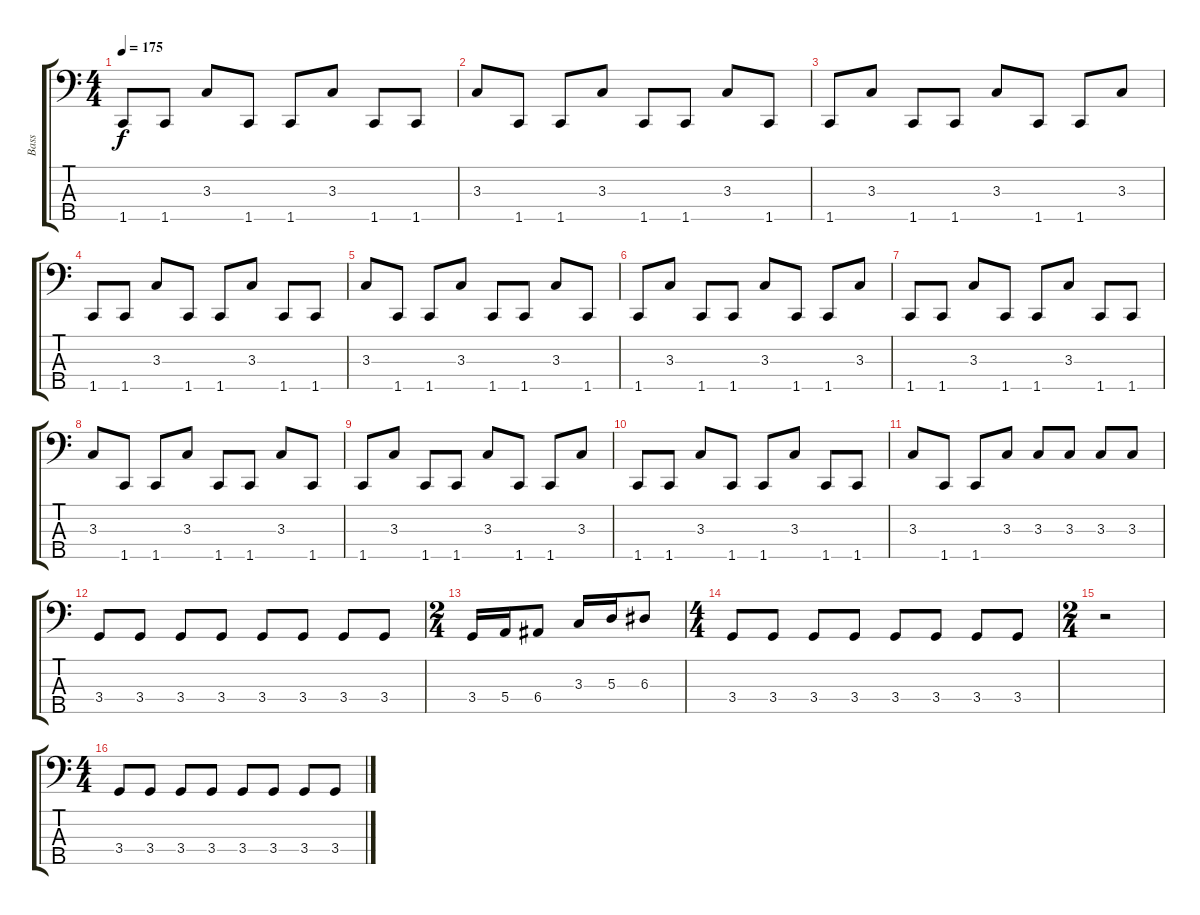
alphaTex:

\track ("Bass" "Bass") {instrument electricbassfinger}
\staff {score tabs}
\tuning (G2 D2 A1 E1 B0) {hide}
\ts (4 4)
\tempo 175
\clef f4
\ks c
1.5.8{dy f} 1.5.8 3.3.8 1.5.8 1.5.8 3.3.8 1.5.8 1.5.8 |
3.3.8 1.5.8 1.5.8 3.3.8 1.5.8 1.5.8 3.3.8 1.5.8 |
1.5.8 3.3.8 1.5.8 1.5.8 3.3.8 1.5.8 1.5.8 3.3.8 |
1.5.8 1.5.8 3.3.8 1.5.8 1.5.8 3.3.8 1.5.8 1.5.8 |
3.3.8 1.5.8 1.5.8 3.3.8 1.5.8 1.5.8 3.3.8 1.5.8 |
1.5.8 3.3.8 1.5.8 1.5.8 3.3.8 1.5.8 1.5.8 3.3.8 |
1.5.8 1.5.8 3.3.8 1.5.8 1.5.8 3.3.8 1.5.8 1.5.8 |
3.3.8 1.5.8 1.5.8 3.3.8 1.5.8 1.5.8 3.3.8 1.5.8 |
1.5.8 3.3.8 1.5.8 1.5.8 3.3.8 1.5.8 1.5.8 3.3.8 |
1.5.8 1.5.8 3.3.8 1.5.8 1.5.8 3.3.8 1.5.8 1.5.8 |
3.3.8 1.5.8 1.5.8 3.3.8 3.3.8 3.3.8 3.3.8 3.3.8 |
3.4.8 3.4.8 3.4.8 3.4.8 3.4.8 3.4.8 3.4.8 3.4.8 |
\ts (2 4)
3.4.16 5.4.16 6.4.8 3.3.16 5.3.16 6.3.8 |
\ts (4 4)
3.4.8 3.4.8 3.4.8 3.4.8 3.4.8 3.4.8 3.4.8 3.4.8 |
\ts (2 4)
r.2 |
\ts (4 4)
3.4.8 3.4.8 3.4.8 3.4.8 3.4.8 3.4.8 3.4.8 3.4.8
